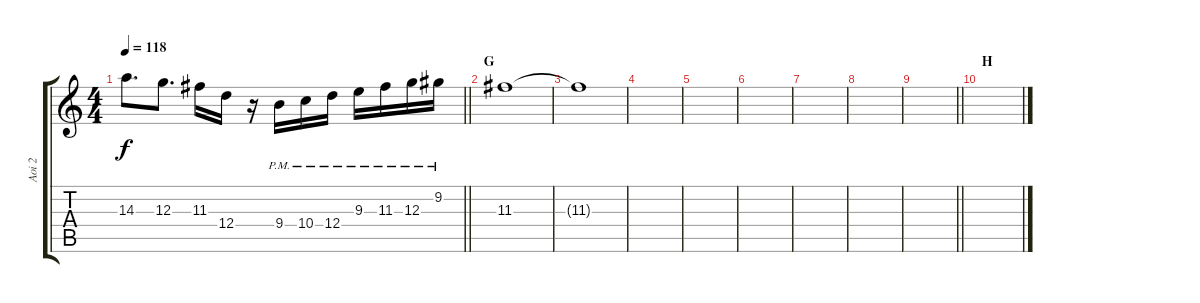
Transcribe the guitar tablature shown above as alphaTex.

\track ("Aoi 2" "Aoi 2") {instrument distortionguitar}
\staff {score tabs}
\tuning (E4 B3 G3 D3 A2 E2) {hide}
\ts (4 4)
\tempo 118
\clef g2
\barLineRight lightlight
\ks c
14.3.8{d dy f} 12.3.8{d} 11.3.16 12.4.16 r.16 9.4{pm}.16 10.4{pm}.16 12.4{pm}.16 9.3{pm}.16 11.3{pm}.16 12.3{pm}.16 9.2{pm}.16 |
\section ("" "G")
11.3.1 |
11.3{t}.1 |
|
|
|
|
|
\barLineRight lightlight
|
\section ("" "H")
